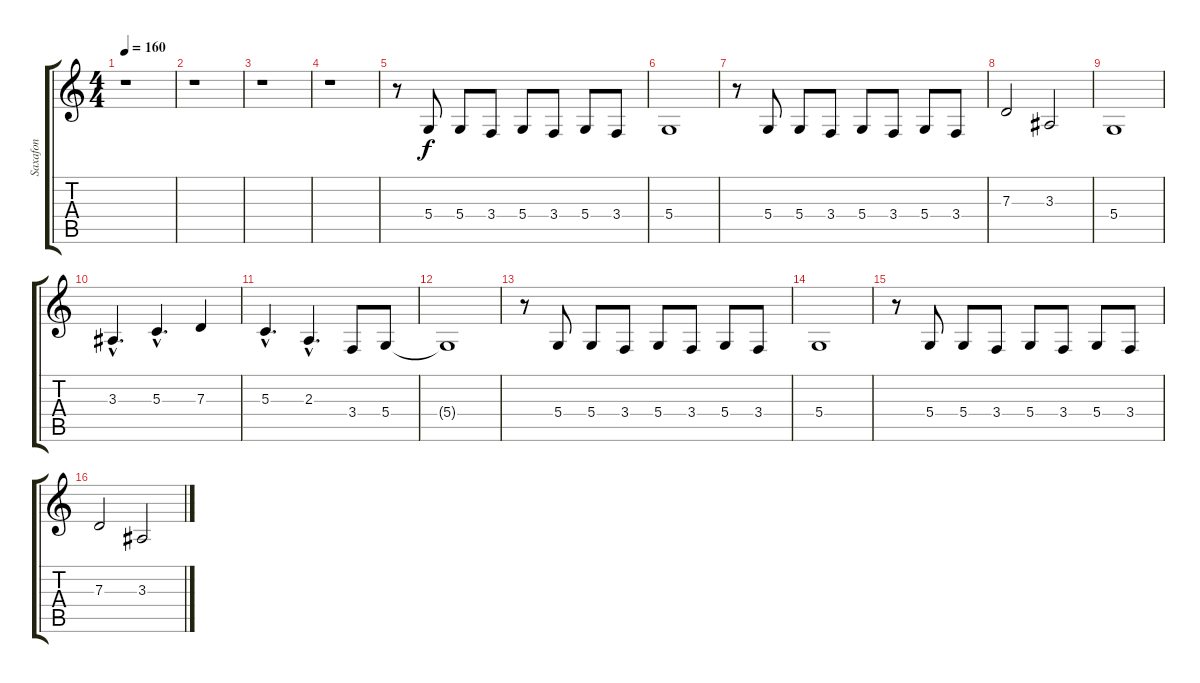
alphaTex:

\track ("Saxafon" "Saxafon") {instrument tenorsax}
\staff {score tabs}
\tuning (E4 B3 G3 D3 A2 E2) {hide}
\ts (4 4)
\tempo 160
\clef g2
\ks c
r.1{dy f instrument tenorsax} |
r.1 |
r.1 |
r.1 |
r.8 5.4.8 5.4.8 3.4.8 5.4.8 3.4.8 5.4.8 3.4.8 |
5.4.1 |
r.8 5.4.8 5.4.8 3.4.8 5.4.8 3.4.8 5.4.8 3.4.8 |
7.3.2 3.3.2 |
5.4.1 |
3.3{hac}.4{d} 5.3{hac}.4{d} 7.3.4 |
5.3{hac}.4{d} 2.3{hac}.4{d} 3.4.8 5.4.8 |
5.4{t}.1 |
r.8 5.4.8 5.4.8 3.4.8 5.4.8 3.4.8 5.4.8 3.4.8 |
5.4.1 |
r.8 5.4.8 5.4.8 3.4.8 5.4.8 3.4.8 5.4.8 3.4.8 |
7.3.2 3.3.2
